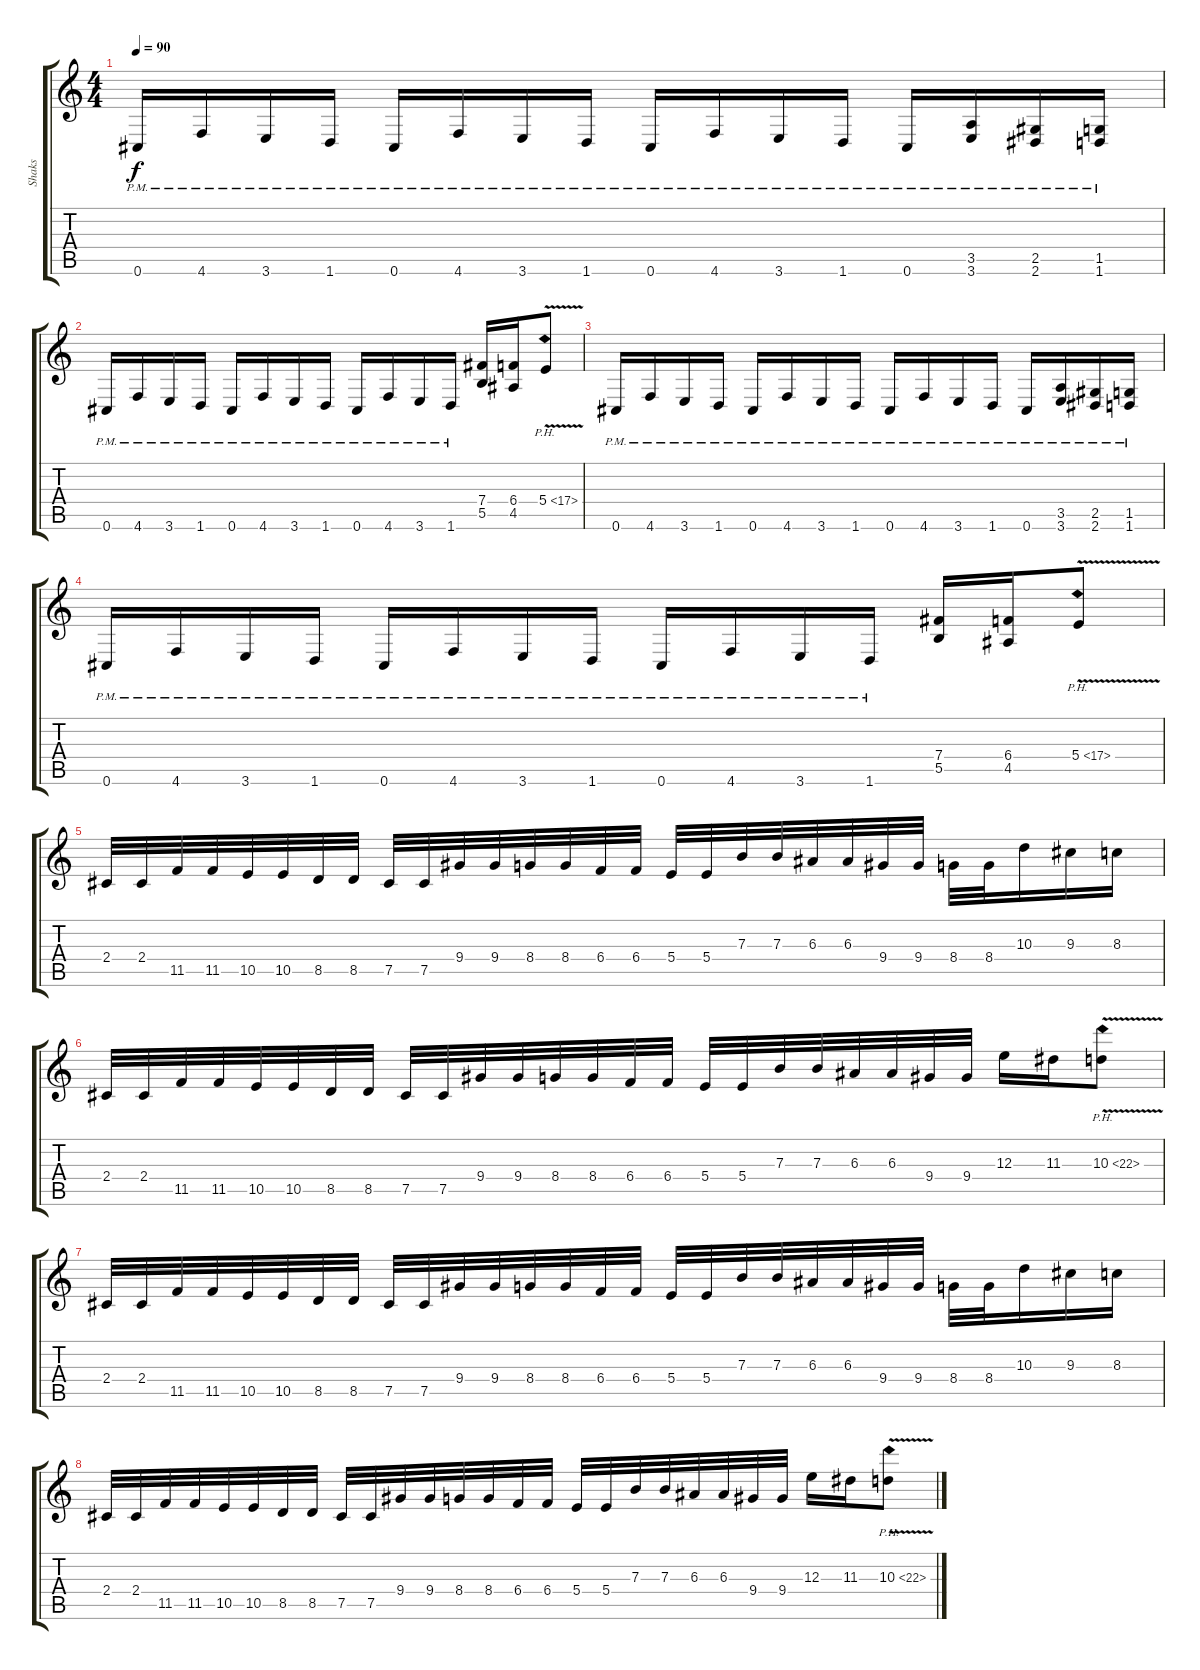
\track ("Shaks" "Shaks") {instrument distortionguitar}
\staff {score tabs}
\tuning (Db4 Ab3 E3 B2 Gb2 Db2) {hide}
\ts (4 4)
\tempo 90
\clef g2
\ks c
0.6{pm}.16{dy f} 4.6{pm}.16 3.6{pm}.16 1.6{pm}.16 0.6{pm}.16 4.6{pm}.16 3.6{pm}.16 1.6{pm}.16 0.6{pm}.16 4.6{pm}.16 3.6{pm}.16 1.6{pm}.16 0.6{pm}.16 (3.5{pm} 3.6{pm}).16 (2.5{pm} 2.6{pm}).16 (1.5{pm} 1.6{pm}).16 |
0.6{pm}.16 4.6{pm}.16 3.6{pm}.16 1.6{pm}.16 0.6{pm}.16 4.6{pm}.16 3.6{pm}.16 1.6{pm}.16 0.6{pm}.16 4.6{pm}.16 3.6{pm}.16 1.6{pm}.16 (7.4 5.5).16 (6.4 4.5).16 5.4{ph 12 v}.8 |
0.6{pm}.16 4.6{pm}.16 3.6{pm}.16 1.6{pm}.16 0.6{pm}.16 4.6{pm}.16 3.6{pm}.16 1.6{pm}.16 0.6{pm}.16 4.6{pm}.16 3.6{pm}.16 1.6{pm}.16 0.6{pm}.16 (3.5{pm} 3.6{pm}).16 (2.5{pm} 2.6{pm}).16 (1.5{pm} 1.6{pm}).16 |
0.6{pm}.16 4.6{pm}.16 3.6{pm}.16 1.6{pm}.16 0.6{pm}.16 4.6{pm}.16 3.6{pm}.16 1.6{pm}.16 0.6{pm}.16 4.6{pm}.16 3.6{pm}.16 1.6{pm}.16 (7.4 5.5).16 (6.4 4.5).16 5.4{ph 12 v}.8 |
2.4.32 2.4.32 11.5.32 11.5.32 10.5.32 10.5.32 8.5.32 8.5.32 7.5.32 7.5.32 9.4.32 9.4.32 8.4.32 8.4.32 6.4.32 6.4.32 5.4.32 5.4.32 7.3.32 7.3.32 6.3.32 6.3.32 9.4.32 9.4.32 8.4.32 8.4.32 10.3.16 9.3.16 8.3.16 |
2.4.32 2.4.32 11.5.32 11.5.32 10.5.32 10.5.32 8.5.32 8.5.32 7.5.32 7.5.32 9.4.32 9.4.32 8.4.32 8.4.32 6.4.32 6.4.32 5.4.32 5.4.32 7.3.32 7.3.32 6.3.32 6.3.32 9.4.32 9.4.32 12.3.16 11.3.16 10.3{ph 12 v}.8 |
2.4.32 2.4.32 11.5.32 11.5.32 10.5.32 10.5.32 8.5.32 8.5.32 7.5.32 7.5.32 9.4.32 9.4.32 8.4.32 8.4.32 6.4.32 6.4.32 5.4.32 5.4.32 7.3.32 7.3.32 6.3.32 6.3.32 9.4.32 9.4.32 8.4.32 8.4.32 10.3.16 9.3.16 8.3.16 |
2.4.32 2.4.32 11.5.32 11.5.32 10.5.32 10.5.32 8.5.32 8.5.32 7.5.32 7.5.32 9.4.32 9.4.32 8.4.32 8.4.32 6.4.32 6.4.32 5.4.32 5.4.32 7.3.32 7.3.32 6.3.32 6.3.32 9.4.32 9.4.32 12.3.16 11.3.16 10.3{ph 12 v}.8
